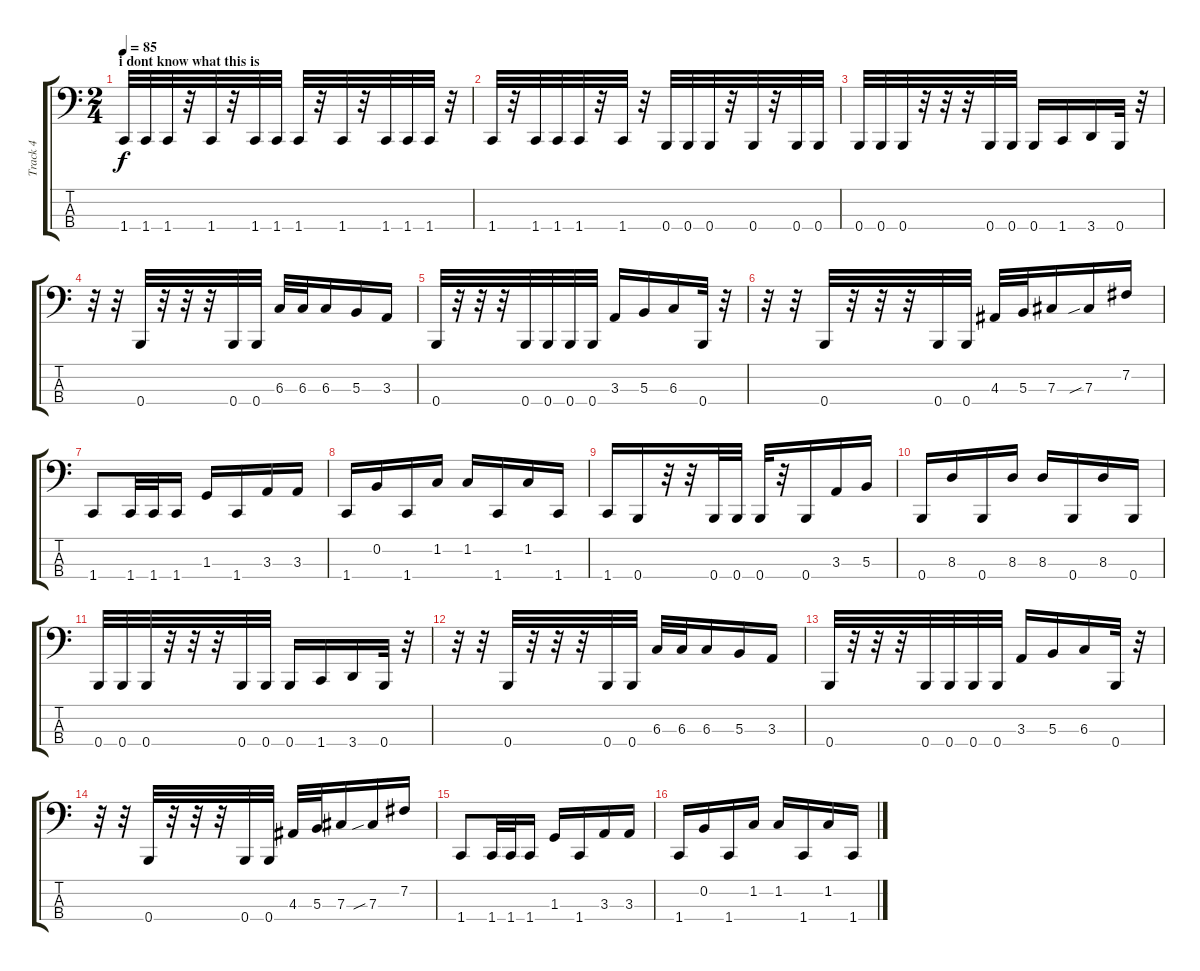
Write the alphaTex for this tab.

\track ("Track 4" "Track 4") {instrument electricbasspick}
\staff {score tabs}
\tuning (E2 B1 Gb1 B0) {hide}
\ts (2 4)
\section ("" "i dont know what this is")
\tempo 85
\clef f4
\ks c
1.4.32{dy f} 1.4.32 1.4.32 r.32 1.4.32 r.32 1.4.32 1.4.32 1.4.32 r.32 1.4.32 r.32 1.4.32 1.4.32 1.4.32 r.32 |
1.4.32 r.32 1.4.32 1.4.32 1.4.32 r.32 1.4.32 r.32 0.4.32 0.4.32 0.4.32 r.32 0.4.32 r.32 0.4.32 0.4.32 |
0.4.32 0.4.32 0.4.32 r.32 r.32 r.32 0.4.32 0.4.32 0.4.16 1.4.16 3.4.16 0.4.32 r.32 |
r.32 r.32 0.4.32 r.32 r.32 r.32 0.4.32 0.4.32 6.3.32 6.3.32 6.3.16 5.3.16 3.3.16 |
0.4.32 r.32 r.32 r.32 0.4.32 0.4.32 0.4.32 0.4.32 3.3.16 5.3.16 6.3.16 0.4.32 r.32 |
r.32 r.32 0.4.32 r.32 r.32 r.32 0.4.32 0.4.32 4.3.32 5.3.32 7.3.16 7.3{sib}.16 7.2.16 |
1.4.8 1.4.32 1.4.32 1.4.16 1.3.16 1.4.16 3.3.16 3.3.16 |
1.4.16 0.2.16 1.4.16 1.2.16 1.2.16 1.4.16 1.2.16 1.4.16 |
1.4.16 0.4.16 r.32 r.32 0.4.32 0.4.32 0.4.32 r.32 0.4.16 3.3.16 5.3.16 |
0.4.16 8.3.16 0.4.16 8.3.16 8.3.16 0.4.16 8.3.16 0.4.16 |
0.4.32 0.4.32 0.4.32 r.32 r.32 r.32 0.4.32 0.4.32 0.4.16 1.4.16 3.4.16 0.4.32 r.32 |
r.32 r.32 0.4.32 r.32 r.32 r.32 0.4.32 0.4.32 6.3.32 6.3.32 6.3.16 5.3.16 3.3.16 |
0.4.32 r.32 r.32 r.32 0.4.32 0.4.32 0.4.32 0.4.32 3.3.16 5.3.16 6.3.16 0.4.32 r.32 |
r.32 r.32 0.4.32 r.32 r.32 r.32 0.4.32 0.4.32 4.3.32 5.3.32 7.3.16 7.3{sib}.16 7.2.16 |
1.4.8 1.4.32 1.4.32 1.4.16 1.3.16 1.4.16 3.3.16 3.3.16 |
1.4.16 0.2.16 1.4.16 1.2.16 1.2.16 1.4.16 1.2.16 1.4.16
